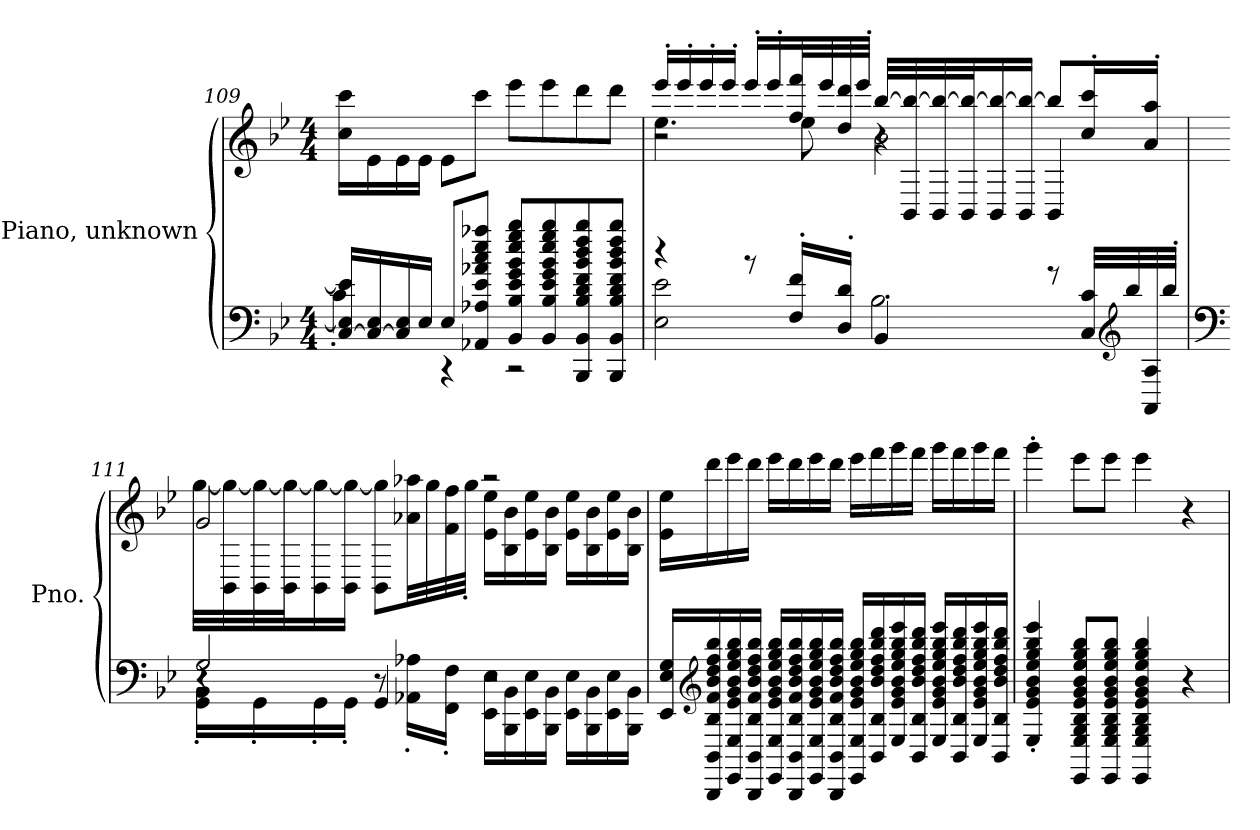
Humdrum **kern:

**kern	**kern
*part1	*part1
*staff2	*staff1
*I"Piano, unknown	*
*I'Pno.	*
!!LO:LB:g=z
*clefF4	*clefG2
*k[b-e-]	*k[b-e-]
*M4/4	*M4/4
=109	=109
*^	*
[16C/ 16E-/] 16e-/]LL	4c'\	16cc\ 16ccc\LL
16C/_ 16E-/	.	16e-\
16C/] 16E-/	.	16e-\
16E-/JJ	.	16e-\JJ
8E-/L	4r	8e-\L
8AA-X/ 8A-X/ 8e-/ 8a-X/ 8cc/ 8ee-/ 8aa-X/J	.	8ccc\J
8BB-/ 8B-/ 8e-/ 8g/ 8b-/ 8ee-/ 8gg/ 8bb-/L	2r	8eee-\L
8BB-/ 8B-/ 8e-/ 8g/ 8b-/ 8ee-/ 8gg/ 8bb-/	.	8eee-\
8BBB-/ 8BB-/ 8B-/ 8d/ 8f/ 8b-/ 8dd/ 8ff/ 8bb-/	.	8ddd\
8BBB-/ 8BB-/ 8B-/ 8d/ 8f/ 8b-/ 8dd/ 8ff/ 8bb-/J	.	8ddd\J
!!LO:PB:g=z
=110	=110	=110
*	*	*^
*	*	*	*^
4r	2E-\ 2e-\	16eee-'/LL	4.ee-\	2r
.	.	16eee-'/	.	.
.	.	16eee-'/	.	.
.	.	16eee-'/JJ	.	.
8r	.	16eee-'/LL	.	.
.	.	16eee-'/	.	.
16F/' 16f/'LL	.	32ff/ 32fff/L	8ee-\	.
.	.	32eee-/	.	.
16D/' 16d/'JJ	.	32dd/ 32ddd/	.	.
.	.	32eee-'/JJJ	.	.
4BB-'/	2B-\	[32bb-/LLL	2b-\	4r
.	.	32BB-/ 32bb-/_	.	.
.	.	32BB-/ 32bb-/_	.	.
.	.	32BB-/ 32bb-/_J	.	.
.	.	16BB-/ 16bb-/_	.	.
.	.	16BB-/ 16bb-/_JJ	.	.
8r	.	8bb-/L]	.	4BB-/
32C/ 32c/LLL	.	16cc/' 16ccc/'L	.	.
*clefG2	*	*	*	*
32bb-/	.	.	.	.
32AA/ 32A/	.	16a/' 16aa/'JJ	.	.
32bb-'/JJJ	.	.	.	.
*v	*v	*	*	*
*	*v	*v	*v
!!LO:LB:g=z
=111	=111
*clefF4	*
*^	*^
*	*^	*	*
2G/	16GG\' 16BB-\'LL	4r	2g/	[32gg\LLL
.	.	.	.	32BB-\ 32gg\_
.	16GG'\	.	.	32BB-\ 32gg\_
.	.	.	.	32BB-\ 32gg\_J
.	16GG'\	.	.	16BB-\ 16gg\_
.	16GG'\JJ	.	.	16BB-\ 16gg\_JJ
.	8r	4GG/	.	8BB-\ 8gg\]L
.	16AA-X\' 16A-X\'LL	.	.	32a-X\ 32aa-X\LL
.	.	.	.	32gg\
.	16FF\' 16F\'JJ	.	.	32f\ 32ff\
.	.	.	.	32gg'\JJJ
2r	16EE-\ 16E-\LL	2r	2r	16e-\ 16ee-\LL
.	16BBB-\ 16BB-\	.	.	16B-\ 16b-\
.	16EE-\ 16E-\	.	.	16e-\ 16ee-\
.	16BBB-\ 16BB-\JJ	.	.	16B-\ 16b-\JJ
.	16EE-\ 16E-\LL	.	.	16e-\ 16ee-\LL
.	16BBB-\ 16BB-\	.	.	16B-\ 16b-\
.	16EE-\ 16E-\	.	.	16e-\ 16ee-\
.	16BBB-\ 16BB-\JJ	.	.	16B-\ 16b-\JJ
*v	*v	*v	*	*
*	*v	*v
!!LO:LB:g=z
=112	=112
16EE-/ 16E-/ 16G/LL	16e-\ 16ee-\LL
*clefG2	*
16BBB-/ 16BB-/ 16B-/ 16f/ 16b-/ 16dd/ 16ff/ 16bb-/	16ddd\
16EE-/ 16E-/ 16e-/ 16g/ 16b-/ 16ee-/ 16gg/ 16bb-/	16eee-\
16BBB-/ 16BB-/ 16B-/ 16f/ 16b-/ 16dd/ 16ff/ 16bb-/JJ	16ddd\JJ
16EE-/ 16E-/ 16e-/ 16g/ 16b-/ 16ee-/ 16gg/ 16bb-/LL	16eee-\LL
16BBB-/ 16BB-/ 16B-/ 16f/ 16b-/ 16dd/ 16ff/ 16bb-/	16ddd\
16EE-/ 16E-/ 16e-/ 16g/ 16b-/ 16ee-/ 16gg/ 16bb-/	16eee-\
16BBB-/ 16BB-/ 16B-/ 16f/ 16b-/ 16dd/ 16ff/ 16bb-/JJ	16ddd\JJ
16EE-/ 16E-/ 16e-/ 16g/ 16b-/ 16ee-/ 16gg/ 16bb-/LL	16eee-\LL
16BB-/ 16B-/ 16b-/ 16dd/ 16ff/ 16bb-/ 16ddd/	16fff\
16E-/ 16e-/ 16g/ 16b-/ 16ee-/ 16gg/ 16bb-/ 16eee-/	16ggg\
16BB-/ 16B-/ 16b-/ 16dd/ 16ff/ 16bb-/ 16ddd/JJ	16fff\JJ
16E-/ 16e-/ 16g/ 16b-/ 16ee-/ 16gg/ 16bb-/ 16eee-/LL	16ggg\LL
16BB-/ 16B-/ 16b-/ 16dd/ 16ff/ 16bb-/ 16ddd/	16fff\
16E-/ 16e-/ 16g/ 16b-/ 16ee-/ 16gg/ 16bb-/ 16eee-/	16ggg\
16BB-/ 16B-/ 16b-/ 16dd/ 16ff/ 16bb-/ 16ddd/JJ	16fff\JJ
=113	=113
4E-/' 4e-/' 4g/' 4b-/' 4ee-/' 4gg/' 4bb-/' 4eee-/'	4ggg'\
8EE-/ 8E-/ 8G/ 8B-/ 8e-/ 8g/ 8b-/ 8ee-/ 8gg/ 8bb-/L	8eee-\L
8EE-/ 8E-/ 8G/ 8B-/ 8e-/ 8g/ 8b-/ 8ee-/ 8gg/ 8bb-/J	8eee-\J
4EE-/ 4E-/ 4G/ 4B-/ 4e-/ 4g/ 4b-/ 4ee-/ 4gg/ 4bb-/	4eee-\
4r	4r
=	=
*-	*-
